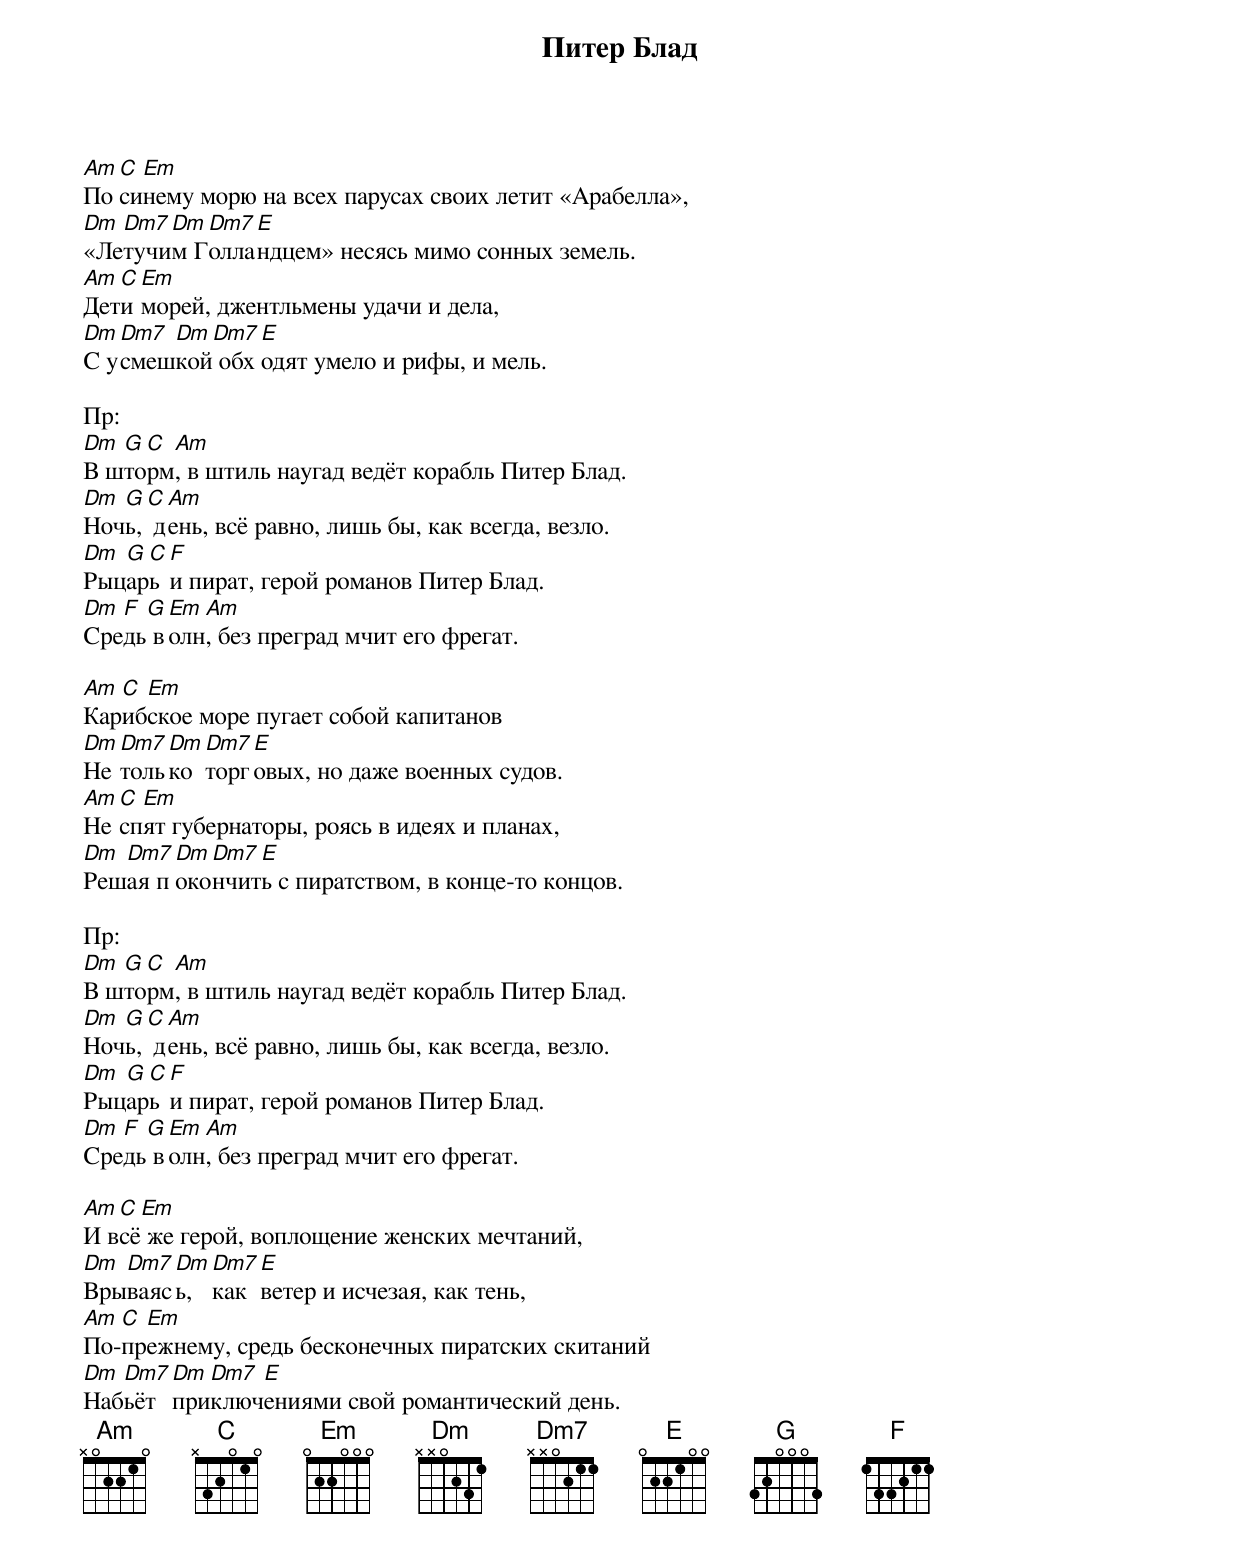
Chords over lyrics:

Питер Блад

Am C Em
По синему морю на всех парусах своих летит «Арабелла»,
Dm Dm7 Dm Dm7 E
«Летучим Голландцем» несясь мимо сонных земель.
Am C Em
Дети морей, джентльмены удачи и дела,
Dm Dm7 Dm Dm7 E
С усмешкой обходят умело и рифы, и мель.

Пр:
Dm G C Am
В шторм, в штиль наугад ведёт корабль Питер Блад.
Dm G C Am
Ночь, день, всё равно, лишь бы, как всегда, везло.
Dm G C F
Рыцарь и пират, герой романов Питер Блад.
Dm F G Em Am
Средь волн, без преград мчит его фрегат.

Am C Em
Карибское море пугает собой капитанов
Dm Dm7 Dm Dm7 E
Не только торговых, но даже военных судов.
Am C Em
Не спят губернаторы, роясь в идеях и планах,
Dm Dm7 Dm Dm7 E
Решая покончить с пиратством, в конце-то концов.

Пр:
Dm G C Am
В шторм, в штиль наугад ведёт корабль Питер Блад.
Dm G C Am
Ночь, день, всё равно, лишь бы, как всегда, везло.
Dm G C F
Рыцарь и пират, герой романов Питер Блад.
Dm F G Em Am
Средь волн, без преград мчит его фрегат.

Am C Em
И всё же герой, воплощение женских мечтаний,
Dm Dm7 Dm Dm7 E
Врываясь, как ветер и исчезая, как тень,
Am C Em
По-прежнему, средь бесконечных пиратских скитаний
Dm Dm7 Dm Dm7 E
Набьёт приключениями свой романтический день.
